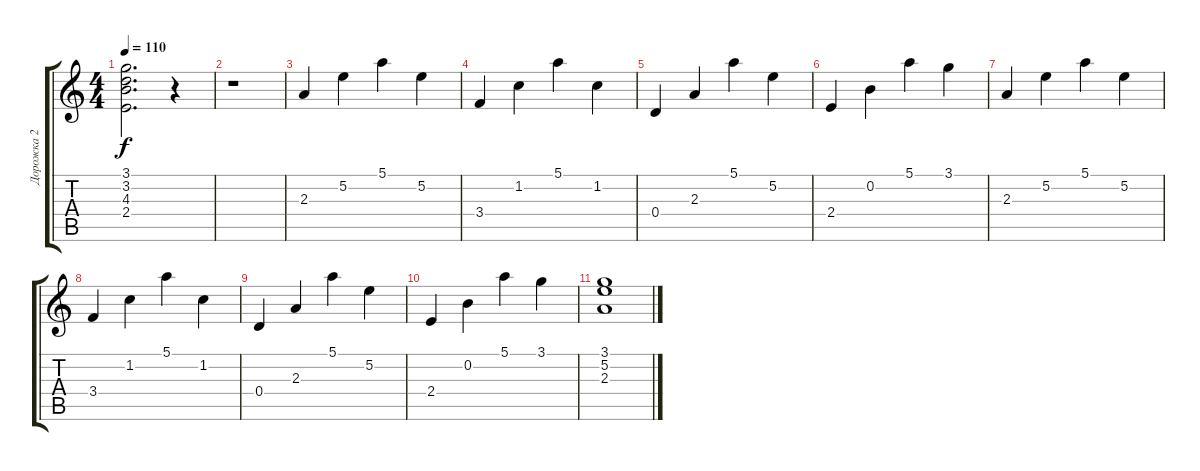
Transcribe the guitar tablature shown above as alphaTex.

\track ("Дорожка 2" "Дорожка 2") {solo instrument acousticguitarnylon}
\staff {score tabs}
\tuning (E4 B3 G3 D3 A2 E2) {hide}
\ts (4 4)
\tempo 110
\clef g2
\ks c
(3.1 3.2 4.3 2.4).2{d dy f} r.4 |
r.1 |
2.3.4 5.2.4 5.1.4 5.2.4 |
3.4.4 1.2.4 5.1.4 1.2.4 |
0.4.4 2.3.4 5.1.4 5.2.4 |
2.4.4 0.2.4 5.1.4 3.1.4 |
2.3.4 5.2.4 5.1.4 5.2.4 |
3.4.4 1.2.4 5.1.4 1.2.4 |
0.4.4 2.3.4 5.1.4 5.2.4 |
2.4.4 0.2.4 5.1.4 3.1.4 |
(3.1 5.2 2.3).1
